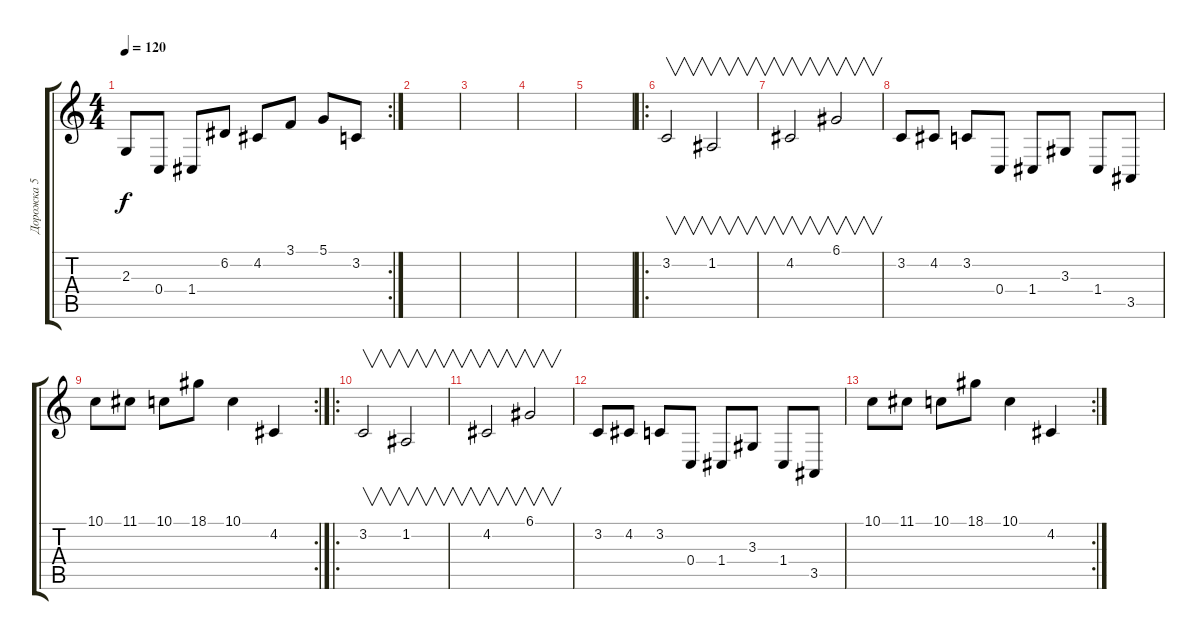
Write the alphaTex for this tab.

\track ("Дорожка 5" "Дорожка 5") {instrument sitar}
\staff {score tabs}
\tuning (D4 A3 F3 C3 G2 C2) {hide}
\rc 2
\ts (4 4)
\tempo 120
\clef g2
\ks c
2.3.8{dy f} 0.4.8 1.4.8 6.2.8 4.2.8 3.1.8 5.1.8 3.2.8 |
|
|
|
|
\ro
3.2.2{v} 1.2.2{v} |
4.2.2{v} 6.1.2{v} |
3.2.8 4.2.8 3.2.8 0.4.8 1.4.8 3.3.8 1.4.8 3.5.8 |
\rc 2
10.1.8 11.1.8 10.1.8 18.1.8 10.1.4 4.2.4 |
\ro
3.2.2{v} 1.2.2{v} |
4.2.2{v} 6.1.2{v} |
3.2.8 4.2.8 3.2.8 0.4.8 1.4.8 3.3.8 1.4.8 3.5.8 |
\rc 2
10.1.8 11.1.8 10.1.8 18.1.8 10.1.4 4.2.4
